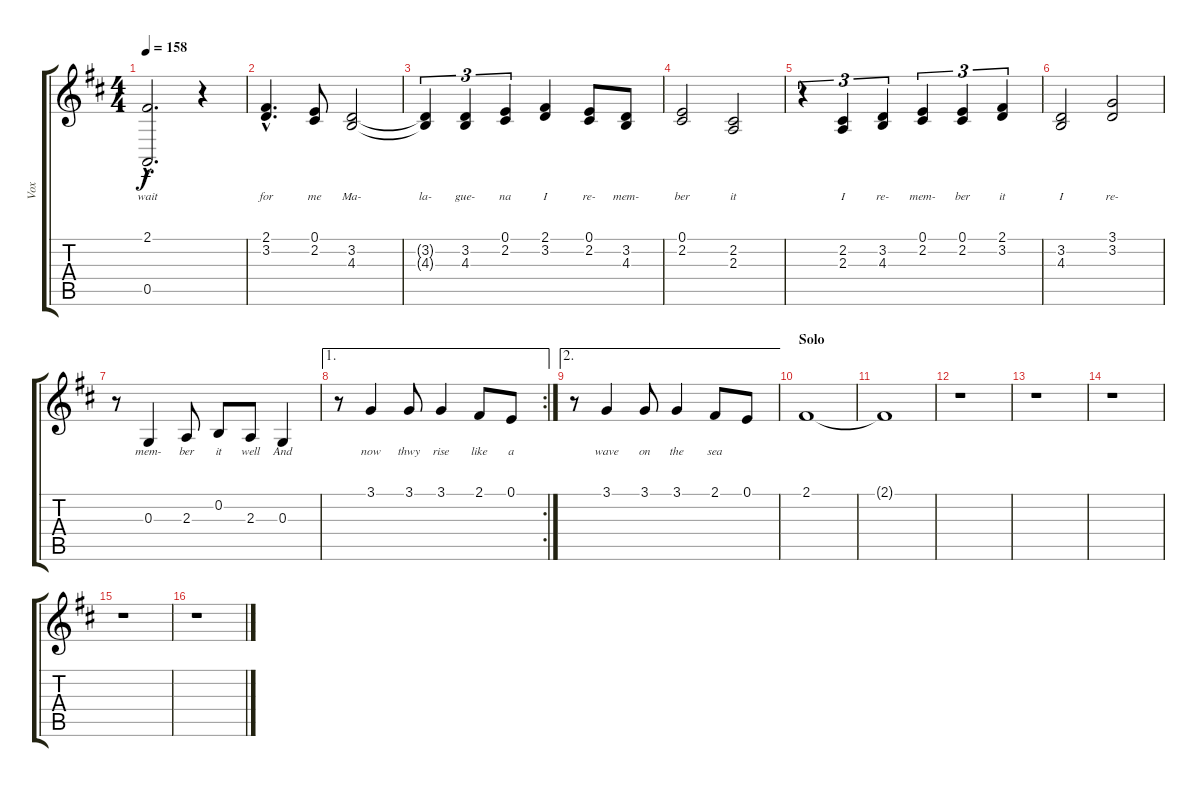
\track ("Vox" "Vox") {instrument violin}
\staff {score tabs}
\tuning (E4 B3 G3 D3 A2 E2) {hide}
\ts (4 4)
\tempo 158
\clef g2
\ks d
(2.1{hac t} 0.5{hac}).2{d lyrics (0 "wait") lyrics (1 "") lyrics (2 "") lyrics (3 "") lyrics (4 "") dy f} r.4 |
(2.1{hac} 3.2{hac}).4{d lyrics (0 "for") lyrics (1 "") lyrics (2 "") lyrics (3 "") lyrics (4 "")} (0.1 2.2).8{lyrics (0 "me") lyrics (1 "") lyrics (2 "") lyrics (3 "") lyrics (4 "")} (3.2 4.3).2{lyrics (0 "Ma-") lyrics (1 "") lyrics (2 "") lyrics (3 "") lyrics (4 "")} |
(3.2{t} 4.3{t}).4{tu (3 2) lyrics (0 "la-") lyrics (1 "") lyrics (2 "") lyrics (3 "") lyrics (4 "")} (3.2 4.3).4{tu (3 2) lyrics (0 "gue-") lyrics (1 "") lyrics (2 "") lyrics (3 "") lyrics (4 "")} (0.1 2.2).4{tu (3 2) lyrics (0 "na") lyrics (1 "") lyrics (2 "") lyrics (3 "") lyrics (4 "")} (2.1 3.2).4{lyrics (0 "I") lyrics (1 "") lyrics (2 "") lyrics (3 "") lyrics (4 "")} (0.1 2.2).8{lyrics (0 "re-") lyrics (1 "") lyrics (2 "") lyrics (3 "") lyrics (4 "")} (3.2 4.3).8{lyrics (0 "mem-") lyrics (1 "") lyrics (2 "") lyrics (3 "") lyrics (4 "")} |
(0.1 2.2).2{lyrics (0 "ber") lyrics (1 "") lyrics (2 "") lyrics (3 "") lyrics (4 "")} (2.2 2.3).2{lyrics (0 "it") lyrics (1 "") lyrics (2 "") lyrics (3 "") lyrics (4 "")} |
r.4{tu (3 2)} (2.2 2.3).4{tu (3 2) lyrics (0 "I") lyrics (1 "") lyrics (2 "") lyrics (3 "") lyrics (4 "")} (3.2 4.3).4{tu (3 2) lyrics (0 "re-") lyrics (1 "") lyrics (2 "") lyrics (3 "") lyrics (4 "")} (0.1 2.2).4{tu (3 2) lyrics (0 "mem-") lyrics (1 "") lyrics (2 "") lyrics (3 "") lyrics (4 "")} (0.1 2.2).4{tu (3 2) lyrics (0 "ber") lyrics (1 "") lyrics (2 "") lyrics (3 "") lyrics (4 "")} (2.1 3.2).4{tu (3 2) lyrics (0 "it") lyrics (1 "") lyrics (2 "") lyrics (3 "") lyrics (4 "")} |
(3.2 4.3).2{lyrics (0 "I") lyrics (1 "") lyrics (2 "") lyrics (3 "") lyrics (4 "")} (3.1 3.2).2{lyrics (0 "re-") lyrics (1 "") lyrics (2 "") lyrics (3 "") lyrics (4 "")} |
r.8 0.3.4{lyrics (0 "mem-") lyrics (1 "") lyrics (2 "") lyrics (3 "") lyrics (4 "")} 2.3.8{lyrics (0 "ber") lyrics (1 "") lyrics (2 "") lyrics (3 "") lyrics (4 "")} 0.2.8{lyrics (0 "it") lyrics (1 "") lyrics (2 "") lyrics (3 "") lyrics (4 "")} 2.3.8{lyrics (0 "well") lyrics (1 "") lyrics (2 "") lyrics (3 "") lyrics (4 "")} 0.3.4{lyrics (0 "And") lyrics (1 "") lyrics (2 "") lyrics (3 "") lyrics (4 "")} |
\ae 1
\rc 2
r.8 3.1.4{lyrics (0 "now") lyrics (1 "") lyrics (2 "") lyrics (3 "") lyrics (4 "")} 3.1.8{lyrics (0 "thwy") lyrics (1 "") lyrics (2 "") lyrics (3 "") lyrics (4 "")} 3.1.4{lyrics (0 "rise") lyrics (1 "") lyrics (2 "") lyrics (3 "") lyrics (4 "")} 2.1.8{lyrics (0 "like") lyrics (1 "") lyrics (2 "") lyrics (3 "") lyrics (4 "")} 0.1.8{lyrics (0 "a") lyrics (1 "") lyrics (2 "") lyrics (3 "") lyrics (4 "")} |
\ae 2
r.8 3.1.4{lyrics (0 "wave") lyrics (1 "") lyrics (2 "") lyrics (3 "") lyrics (4 "")} 3.1.8{lyrics (0 "on") lyrics (1 "") lyrics (2 "") lyrics (3 "") lyrics (4 "")} 3.1.4{lyrics (0 "the") lyrics (1 "") lyrics (2 "") lyrics (3 "") lyrics (4 "")} 2.1.8{lyrics (0 "sea") lyrics (1 "") lyrics (2 "") lyrics (3 "") lyrics (4 "")} 0.1.8{lyrics (0 "") lyrics (1 "") lyrics (2 "") lyrics (3 "") lyrics (4 "")} |
\section ("" "Solo")
2.1.1{lyrics (0 "") lyrics (1 "") lyrics (2 "") lyrics (3 "") lyrics (4 "")} |
2.1{t}.1{lyrics (0 "") lyrics (1 "") lyrics (2 "") lyrics (3 "") lyrics (4 "")} |
r.1 |
r.1 |
r.1 |
r.1 |
r.1
